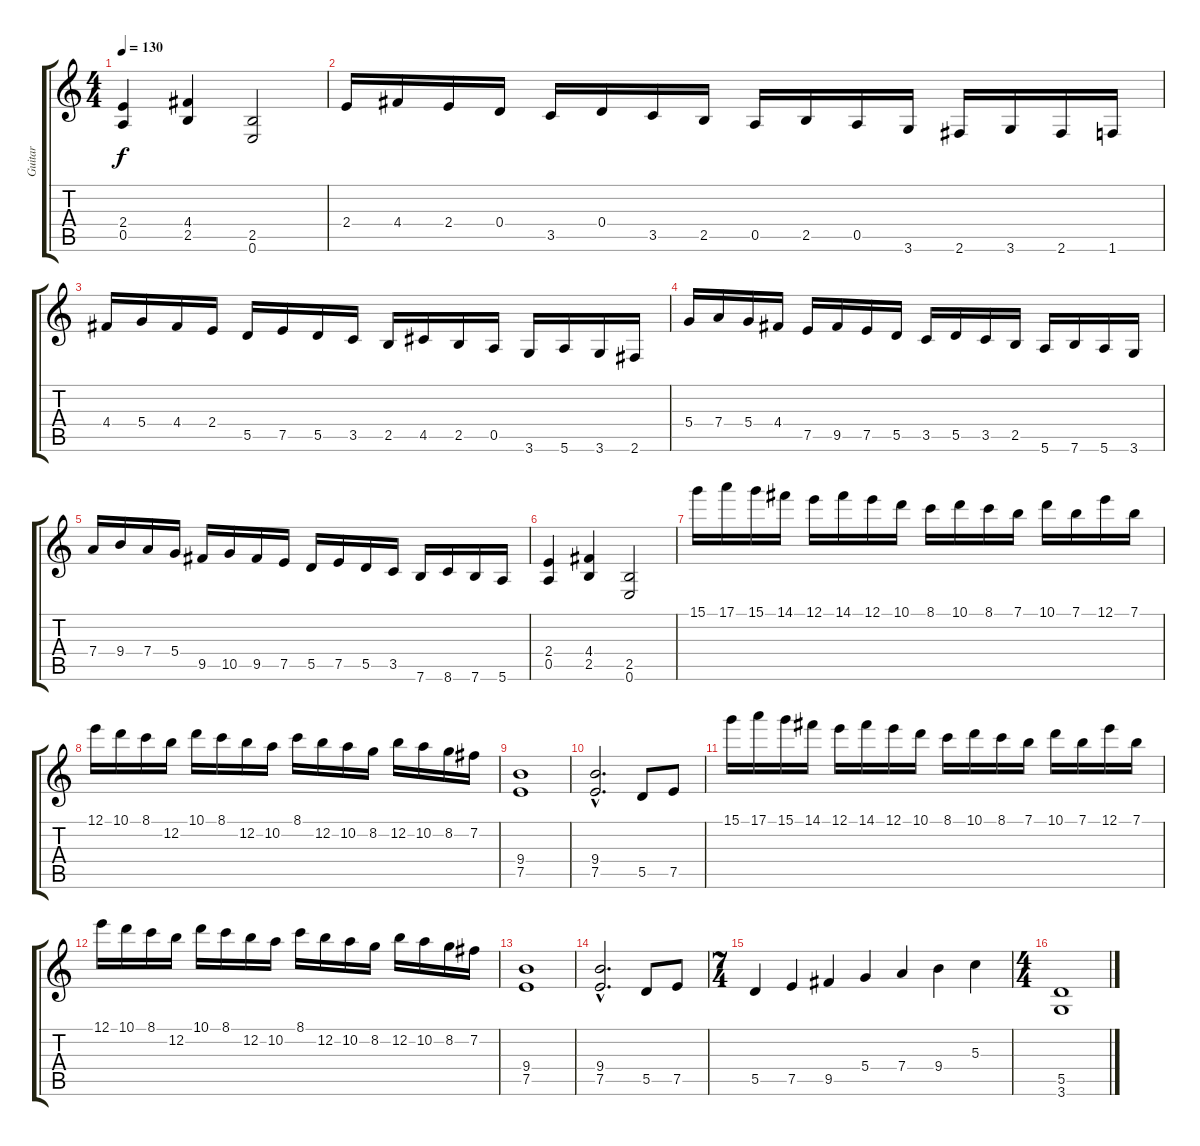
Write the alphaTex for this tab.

\track ("Guitar" "Guitar") {instrument distortionguitar}
\staff {score tabs}
\tuning (E4 B3 G3 D3 A2 E2) {hide}
\ts (4 4)
\tempo 130
\clef g2
\ks c
(2.4 0.5).4{dy f} (4.4 2.5).4 (2.5 0.6).2 |
2.4.16 4.4.16 2.4.16 0.4.16 3.5.16 0.4.16 3.5.16 2.5.16 0.5.16 2.5.16 0.5.16 3.6.16 2.6.16 3.6.16 2.6.16 1.6.16 |
4.4.16 5.4.16 4.4.16 2.4.16 5.5.16 7.5.16 5.5.16 3.5.16 2.5.16 4.5.16 2.5.16 0.5.16 3.6.16 5.6.16 3.6.16 2.6.16 |
5.4.16 7.4.16 5.4.16 4.4.16 7.5.16 9.5.16 7.5.16 5.5.16 3.5.16 5.5.16 3.5.16 2.5.16 5.6.16 7.6.16 5.6.16 3.6.16 |
7.4.16 9.4.16 7.4.16 5.4.16 9.5.16 10.5.16 9.5.16 7.5.16 5.5.16 7.5.16 5.5.16 3.5.16 7.6.16 8.6.16 7.6.16 5.6.16 |
(2.4 0.5).4 (4.4 2.5).4 (2.5 0.6).2 |
15.1.16{volume 14 instrument distortionguitar} 17.1.16 15.1.16 14.1.16 12.1.16 14.1.16 12.1.16 10.1.16 8.1.16 10.1.16 8.1.16 7.1.16 10.1.16 7.1.16 12.1.16 7.1.16 |
12.1.16 10.1.16 8.1.16 12.2.16 10.1.16 8.1.16 12.2.16 10.2.16 8.1.16 12.2.16 10.2.16 8.2.16 12.2.16 10.2.16 8.2.16 7.2.16 |
(9.4 7.5).1 |
(9.4{hac} 7.5{hac}).2{d} 5.5.8 7.5.8 |
15.1.16{volume 14 instrument distortionguitar} 17.1.16 15.1.16 14.1.16 12.1.16 14.1.16 12.1.16 10.1.16 8.1.16 10.1.16 8.1.16 7.1.16 10.1.16 7.1.16 12.1.16 7.1.16 |
12.1.16 10.1.16 8.1.16 12.2.16 10.1.16 8.1.16 12.2.16 10.2.16 8.1.16 12.2.16 10.2.16 8.2.16 12.2.16 10.2.16 8.2.16 7.2.16 |
(9.4 7.5).1 |
(9.4{hac} 7.5{hac}).2{d} 5.5.8 7.5.8 |
\ts (7 4)
5.5.4 7.5.4 9.5.4 5.4.4 7.4.4 9.4.4 5.3.4 |
\ts (4 4)
(5.5 3.6).1
